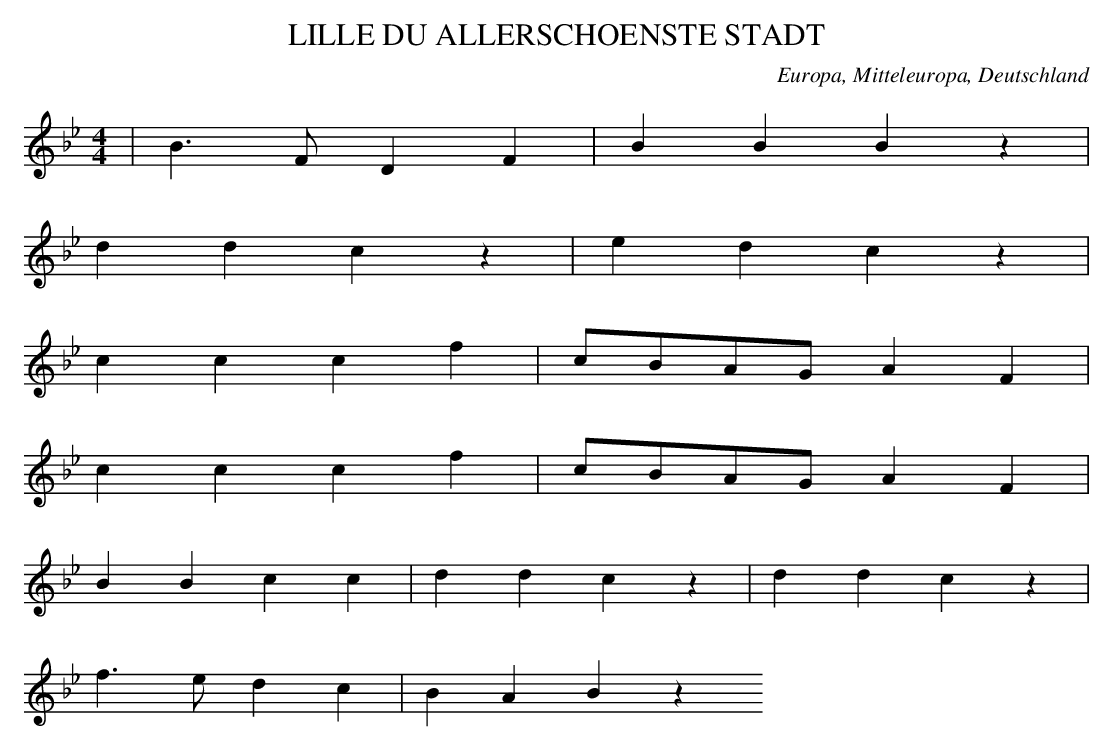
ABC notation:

X:1
T: LILLE DU ALLERSCHOENSTE STADT
O: Europa, Mitteleuropa, Deutschland
M: 4/4
L: 1/8
K: Bb
 | B3FD2F2 | B2B2B2z2 |
d2d2c2z2 | e2d2c2z2 |
c2c2c2f2 | cBAGA2F2 |
c2c2c2f2 | cBAGA2F2 |
B2B2c2c2 | d2d2c2z2 | d2d2c2z2 |
f3ed2c2 | B2A2B2z2
